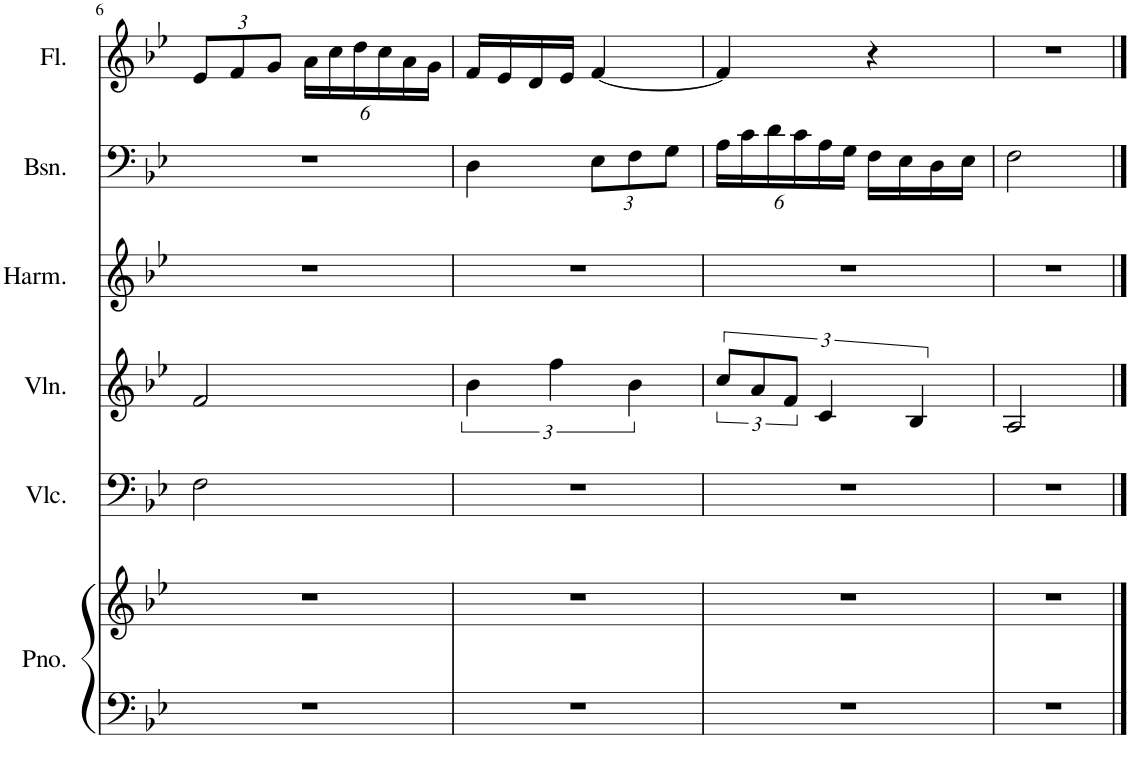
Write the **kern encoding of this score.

**kern	**kern	**kern	**kern	**kern	**kern	**kern
*part6	*part6	*part5	*part4	*part3	*part2	*part1
*staff7	*staff6	*staff5	*staff4	*staff3	*staff2	*staff1
*I"Piano	*	*I"Violoncelle	*I"Violon	*I"Harmonica	*I"Basson	*I"Flûte
*I'Pno.	*	*I'Vlc.	*I'Vln.	*I'Harm.	*I'Bsn.	*I'Fl.
!!LO:PB:g=z
*clefF4	*clefG2	*clefF4	*clefG2	*clefG2	*clefF4	*clefG2
*k[b-e-]	*k[b-e-]	*k[b-e-]	*k[b-e-]	*k[b-e-]	*k[b-e-]	*k[b-e-]
*M2/4	*M2/4	*M2/4	*M2/4	*M2/4	*M2/4	*M2/4
*	*	*	*	*	*	*Xbrackettup
=6	=6	=6	=6	=6	=6	=6
2r	2r	2F\	2f/	2r	2r	12e-/L
.	.	.	.	.	.	12f/
.	.	.	.	.	.	12g/J
.	.	.	.	.	.	24a\LL
.	.	.	.	.	.	24cc\
.	.	.	.	.	.	24dd\
.	.	.	.	.	.	24cc\
.	.	.	.	.	.	24a\
.	.	.	.	.	.	24g\JJ
=7	=7	=7	=7	=7	=7	=7
2r	2r	2r	6b-\	2r	4D\	16f/LL
.	.	.	.	.	.	16e-/
.	.	.	.	.	.	16d/
.	.	.	6ff\	.	.	.
.	.	.	.	.	.	16e-/JJ
*	*	*	*	*	*Xbrackettup	*
.	.	.	.	.	12E-\L	[4f/
.	.	.	6b-\	.	12F\	.
.	.	.	.	.	12G\J	.
=8	=8	=8	=8	=8	=8	=8
2r	2r	2r	18cc/L	2r	24A\LL	4f/]
.	.	.	.	.	24c\	.
.	.	.	18a/	.	.	.
.	.	.	.	.	24d\	.
.	.	.	18f/J	.	.	.
.	.	.	.	.	24c\	.
.	.	.	6c/	.	24A\	.
.	.	.	.	.	24G\JJ	.
.	.	.	.	.	16F\LL	4r
.	.	.	.	.	16E-\	.
.	.	.	6B-/	.	.	.
.	.	.	.	.	16D\	.
.	.	.	.	.	16E-\JJ	.
=9	=9	=9	=9	=9	=9	=9
2r	2r	2r	2A/	2r	2F\	2r
==	==	==	==	==	==	==
*-	*-	*-	*-	*-	*-	*-
